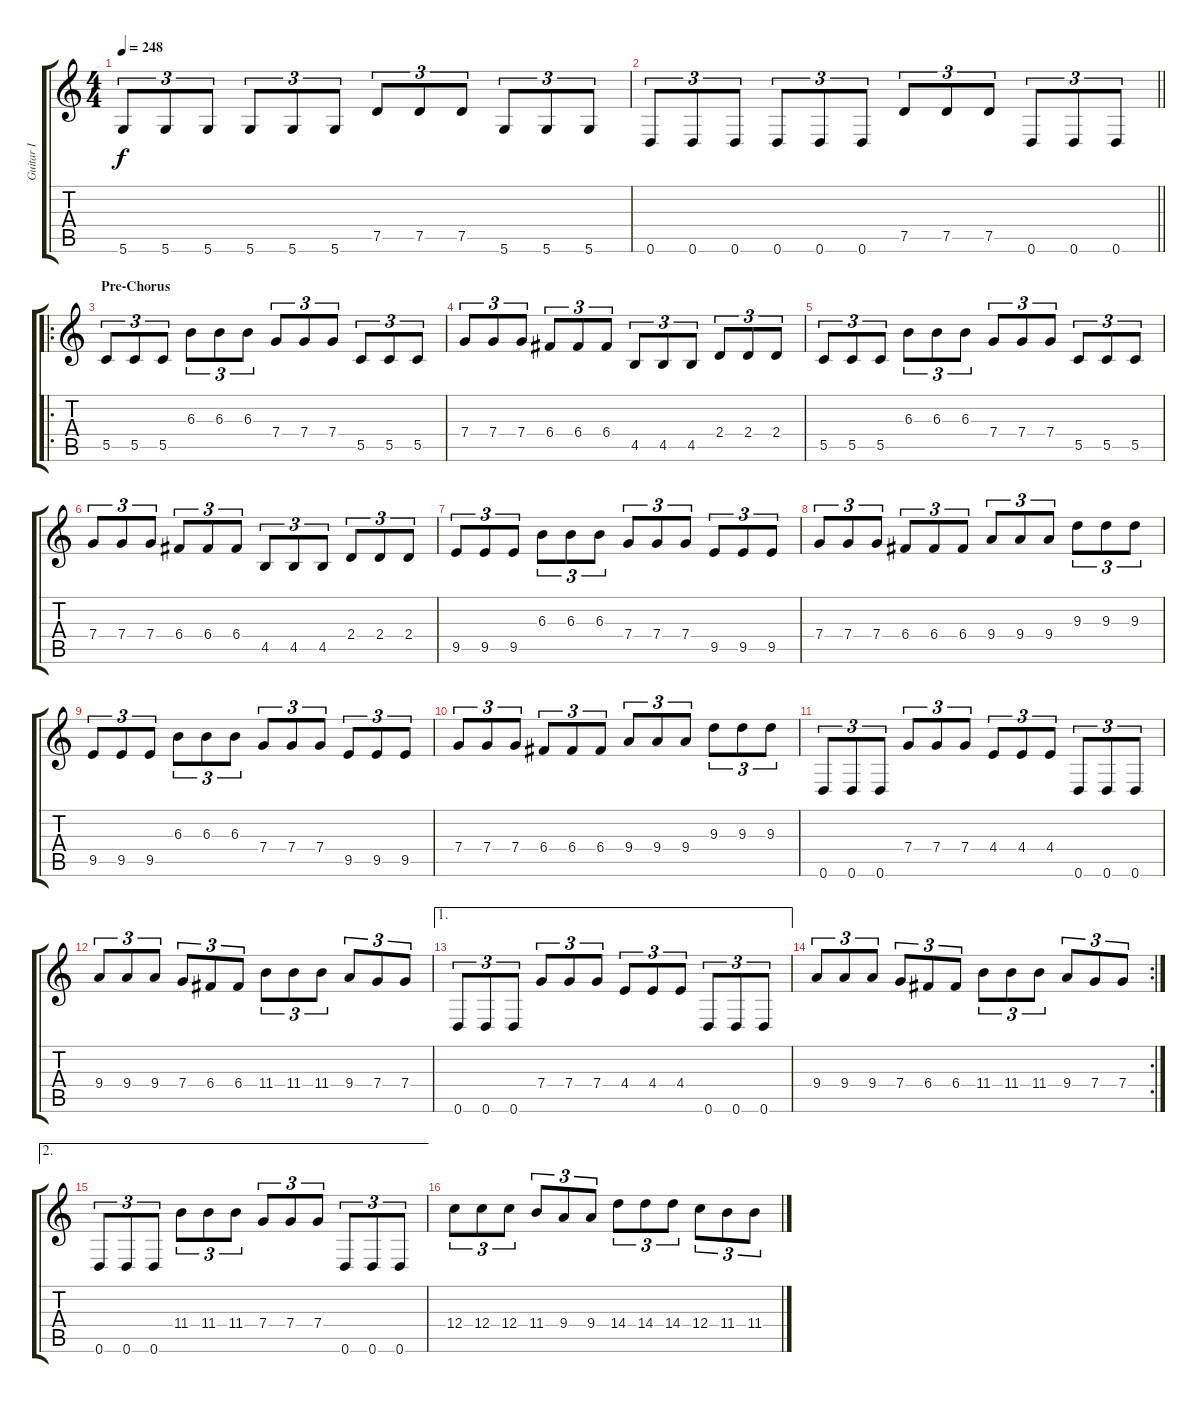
\track ("Guitar I" "Guitar I") {instrument overdrivenguitar}
\staff {score tabs}
\tuning (D4 A3 F3 C3 G2 D2) {hide}
\ts (4 4)
\tempo 248
\clef g2
\ks c
5.6.8{tu (3 2) dy f} 5.6.8{tu (3 2)} 5.6.8{tu (3 2)} 5.6.8{tu (3 2)} 5.6.8{tu (3 2)} 5.6.8{tu (3 2)} 7.5.8{tu (3 2)} 7.5.8{tu (3 2)} 7.5.8{tu (3 2)} 5.6.8{tu (3 2)} 5.6.8{tu (3 2)} 5.6.8{tu (3 2)} |
\barLineRight lightlight
0.6.8{tu (3 2)} 0.6.8{tu (3 2)} 0.6.8{tu (3 2)} 0.6.8{tu (3 2)} 0.6.8{tu (3 2)} 0.6.8{tu (3 2)} 7.5.8{tu (3 2)} 7.5.8{tu (3 2)} 7.5.8{tu (3 2)} 0.6.8{tu (3 2)} 0.6.8{tu (3 2)} 0.6.8{tu (3 2)} |
\ro
\section ("" "Pre-Chorus")
5.5.8{tu (3 2)} 5.5.8{tu (3 2)} 5.5.8{tu (3 2)} 6.3.8{tu (3 2)} 6.3.8{tu (3 2)} 6.3.8{tu (3 2)} 7.4.8{tu (3 2)} 7.4.8{tu (3 2)} 7.4.8{tu (3 2)} 5.5.8{tu (3 2)} 5.5.8{tu (3 2)} 5.5.8{tu (3 2)} |
7.4.8{tu (3 2)} 7.4.8{tu (3 2)} 7.4.8{tu (3 2)} 6.4.8{tu (3 2)} 6.4.8{tu (3 2)} 6.4.8{tu (3 2)} 4.5.8{tu (3 2)} 4.5.8{tu (3 2)} 4.5.8{tu (3 2)} 2.4.8{tu (3 2)} 2.4.8{tu (3 2)} 2.4.8{tu (3 2)} |
5.5.8{tu (3 2)} 5.5.8{tu (3 2)} 5.5.8{tu (3 2)} 6.3.8{tu (3 2)} 6.3.8{tu (3 2)} 6.3.8{tu (3 2)} 7.4.8{tu (3 2)} 7.4.8{tu (3 2)} 7.4.8{tu (3 2)} 5.5.8{tu (3 2)} 5.5.8{tu (3 2)} 5.5.8{tu (3 2)} |
7.4.8{tu (3 2)} 7.4.8{tu (3 2)} 7.4.8{tu (3 2)} 6.4.8{tu (3 2)} 6.4.8{tu (3 2)} 6.4.8{tu (3 2)} 4.5.8{tu (3 2)} 4.5.8{tu (3 2)} 4.5.8{tu (3 2)} 2.4.8{tu (3 2)} 2.4.8{tu (3 2)} 2.4.8{tu (3 2)} |
9.5.8{tu (3 2)} 9.5.8{tu (3 2)} 9.5.8{tu (3 2)} 6.3.8{tu (3 2)} 6.3.8{tu (3 2)} 6.3.8{tu (3 2)} 7.4.8{tu (3 2)} 7.4.8{tu (3 2)} 7.4.8{tu (3 2)} 9.5.8{tu (3 2)} 9.5.8{tu (3 2)} 9.5.8{tu (3 2)} |
7.4.8{tu (3 2)} 7.4.8{tu (3 2)} 7.4.8{tu (3 2)} 6.4.8{tu (3 2)} 6.4.8{tu (3 2)} 6.4.8{tu (3 2)} 9.4.8{tu (3 2)} 9.4.8{tu (3 2)} 9.4.8{tu (3 2)} 9.3.8{tu (3 2)} 9.3.8{tu (3 2)} 9.3.8{tu (3 2)} |
9.5.8{tu (3 2)} 9.5.8{tu (3 2)} 9.5.8{tu (3 2)} 6.3.8{tu (3 2)} 6.3.8{tu (3 2)} 6.3.8{tu (3 2)} 7.4.8{tu (3 2)} 7.4.8{tu (3 2)} 7.4.8{tu (3 2)} 9.5.8{tu (3 2)} 9.5.8{tu (3 2)} 9.5.8{tu (3 2)} |
7.4.8{tu (3 2)} 7.4.8{tu (3 2)} 7.4.8{tu (3 2)} 6.4.8{tu (3 2)} 6.4.8{tu (3 2)} 6.4.8{tu (3 2)} 9.4.8{tu (3 2)} 9.4.8{tu (3 2)} 9.4.8{tu (3 2)} 9.3.8{tu (3 2)} 9.3.8{tu (3 2)} 9.3.8{tu (3 2)} |
0.6.8{tu (3 2)} 0.6.8{tu (3 2)} 0.6.8{tu (3 2)} 7.4.8{tu (3 2)} 7.4.8{tu (3 2)} 7.4.8{tu (3 2)} 4.4.8{tu (3 2)} 4.4.8{tu (3 2)} 4.4.8{tu (3 2)} 0.6.8{tu (3 2)} 0.6.8{tu (3 2)} 0.6.8{tu (3 2)} |
9.4.8{tu (3 2)} 9.4.8{tu (3 2)} 9.4.8{tu (3 2)} 7.4.8{tu (3 2)} 6.4.8{tu (3 2)} 6.4.8{tu (3 2)} 11.4.8{tu (3 2)} 11.4.8{tu (3 2)} 11.4.8{tu (3 2)} 9.4.8{tu (3 2)} 7.4.8{tu (3 2)} 7.4.8{tu (3 2)} |
\ae 1
0.6.8{tu (3 2)} 0.6.8{tu (3 2)} 0.6.8{tu (3 2)} 7.4.8{tu (3 2)} 7.4.8{tu (3 2)} 7.4.8{tu (3 2)} 4.4.8{tu (3 2)} 4.4.8{tu (3 2)} 4.4.8{tu (3 2)} 0.6.8{tu (3 2)} 0.6.8{tu (3 2)} 0.6.8{tu (3 2)} |
\rc 2
9.4.8{tu (3 2)} 9.4.8{tu (3 2)} 9.4.8{tu (3 2)} 7.4.8{tu (3 2)} 6.4.8{tu (3 2)} 6.4.8{tu (3 2)} 11.4.8{tu (3 2)} 11.4.8{tu (3 2)} 11.4.8{tu (3 2)} 9.4.8{tu (3 2)} 7.4.8{tu (3 2)} 7.4.8{tu (3 2)} |
\ae 2
0.6.8{tu (3 2)} 0.6.8{tu (3 2)} 0.6.8{tu (3 2)} 11.4.8{tu (3 2)} 11.4.8{tu (3 2)} 11.4.8{tu (3 2)} 7.4.8{tu (3 2)} 7.4.8{tu (3 2)} 7.4.8{tu (3 2)} 0.6.8{tu (3 2)} 0.6.8{tu (3 2)} 0.6.8{tu (3 2)} |
12.4.8{tu (3 2)} 12.4.8{tu (3 2)} 12.4.8{tu (3 2)} 11.4.8{tu (3 2)} 9.4.8{tu (3 2)} 9.4.8{tu (3 2)} 14.4.8{tu (3 2)} 14.4.8{tu (3 2)} 14.4.8{tu (3 2)} 12.4.8{tu (3 2)} 11.4.8{tu (3 2)} 11.4.8{tu (3 2)}
